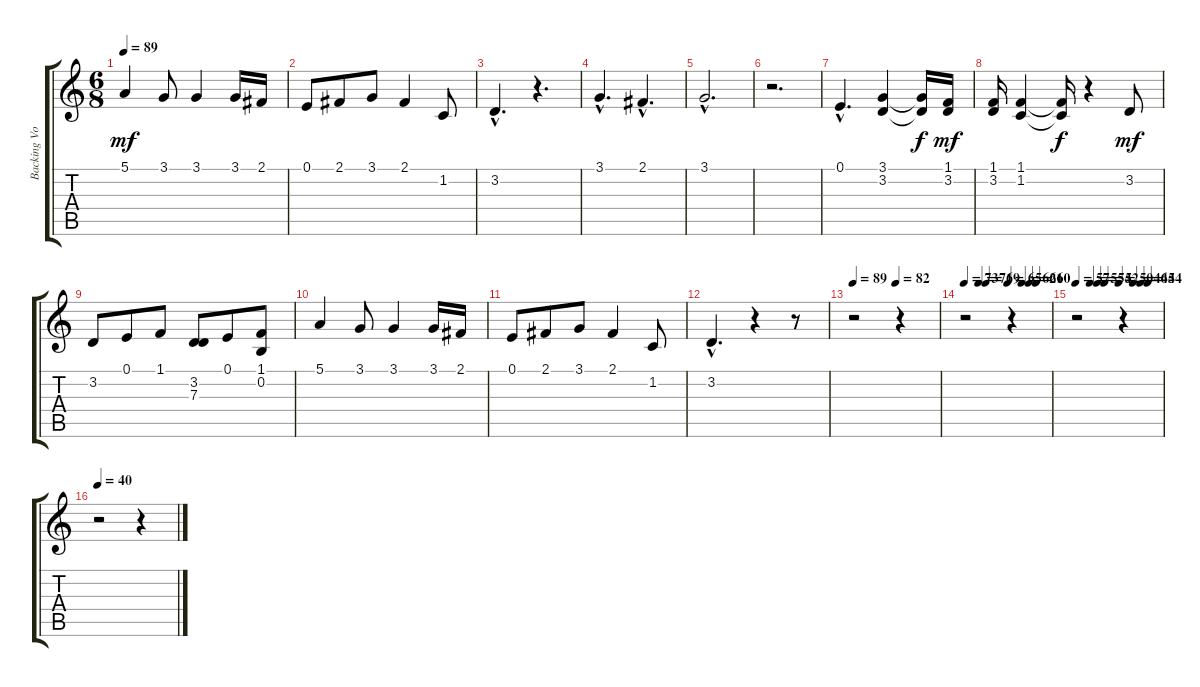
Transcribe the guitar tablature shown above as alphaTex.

\track ("Backing Vocals" "Backing Vo") {instrument flute}
\staff {score tabs}
\tuning (E4 B3 G3 D3 A2 E2) {hide}
\ts (6 8)
\tempo 89
\clef g2
\ks c
5.1.4{dy mf} 3.1.8 3.1.4 3.1.16 2.1.16 |
0.1.8 2.1.8 3.1.8 2.1.4 1.2.8 |
3.2{hac}.4{d} r.4{d} |
3.1{hac}.4{d} 2.1{hac}.4{d} |
3.1{hac}.2{d} |
r.2{d} |
0.1{hac}.4{d} (3.1 3.2).4 (3.1{t} 3.2{t}).16{dy f} (1.1 3.2).16{dy mf} |
(1.1 3.2).16 (1.1 1.2).4 (1.1{t} 1.2{t}).16{dy f} r.4 3.2.8{dy mf} |
3.2.8 0.1.8 1.1.8 (3.2 7.3).8 0.1.8 (1.1 0.2).8 |
5.1.4 3.1.8 3.1.4 3.1.16 2.1.16 |
0.1.8 2.1.8 3.1.8 2.1.4 1.2.8 |
3.2{hac}.4{d} r.4 r.8 |
\tempo 89
\tempo (82 0.5)
r.2 r.4 |
\tempo 73
\tempo (71 0.16666666666666666)
\tempo (69 0.25)
\tempo (65 0.5)
\tempo (62 0.6666666666666666)
\tempo (61 0.75)
\tempo (60 0.8333333333333334)
r.2 r.4 |
\tempo 57
\tempo (55 0.16666666666666666)
\tempo (54 0.25)
\tempo (52 0.3333333333333333)
\tempo (50 0.5)
\tempo (46 0.6666666666666666)
\tempo (45 0.75)
\tempo (44 0.8333333333333334)
r.2 r.4 |
\tempo 40
r.2 r.4
